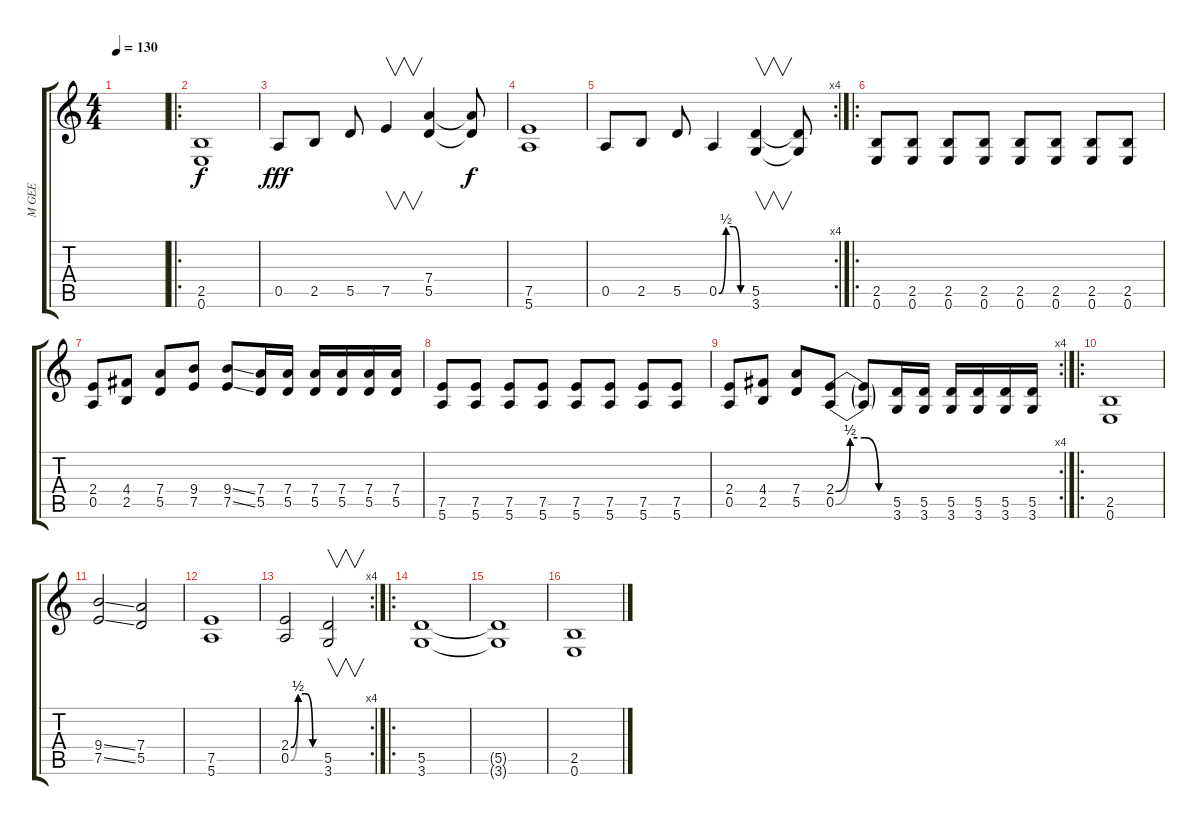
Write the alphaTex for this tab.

\track ("M GEE" "M GEE") {instrument distortionguitar}
\staff {score tabs}
\tuning (E4 B3 G3 D3 A2 E2) {hide}
\ts (4 4)
\tempo 130
\clef g2
\ks c
|
\ro
(2.5 0.6).1 |
0.5.8{dy fff} 2.5.8 5.5.8 7.5.4{v} (7.4 5.5).4 (7.4{t} 5.5{t}).8{dy f} |
(7.5 5.6).1 |
\rc 4
0.5.8 2.5.8 5.5.8 0.5{be (custom 0 0 15 2 30 2 45 0 60 0)}.4 (5.5 3.6).4{v} (5.5{t} 3.6{t}).8 |
\ro
(2.5 0.6).8 (2.5 0.6).8 (2.5 0.6).8 (2.5 0.6).8 (2.5 0.6).8 (2.5 0.6).8 (2.5 0.6).8 (2.5 0.6).8 |
(2.4 0.5).8 (4.4 2.5).8 (7.4 5.5).8 (9.4 7.5).8 (9.4{ss} 7.5{ss}).8 (7.4 5.5).16 (7.4 5.5).16 (7.4 5.5).16 (7.4 5.5).16 (7.4 5.5).16 (7.4 5.5).16 |
(7.5 5.6).8 (7.5 5.6).8 (7.5 5.6).8 (7.5 5.6).8 (7.5 5.6).8 (7.5 5.6).8 (7.5 5.6).8 (7.5 5.6).8 |
\rc 4
(2.4 0.5).8 (4.4 2.5).8 (7.4 5.5).8 (2.4{be (custom 0 0 15 2 30 2 45 0 60 0)} 0.5{be (custom 0 0 15 2 30 2 45 0 60 0)}).8 (2.4{t} 0.5{t}).8 (5.5 3.6).16 (5.5 3.6).16 (5.5 3.6).16 (5.5 3.6).16 (5.5 3.6).16 (5.5 3.6).16 |
\ro
(2.5 0.6).1 |
(9.4{ss} 7.5{ss}).2 (7.4 5.5).2 |
(7.5 5.6).1 |
\rc 4
(2.4{be (custom 0 0 15 2 30 2 45 0 60 0)} 0.5{be (custom 0 0 15 2 30 2 45 0 60 0)}).2 (5.5 3.6).2{v} |
\ro
(5.5 3.6).1 |
(5.5{t} 3.6{t}).1 |
(2.5 0.6).1
